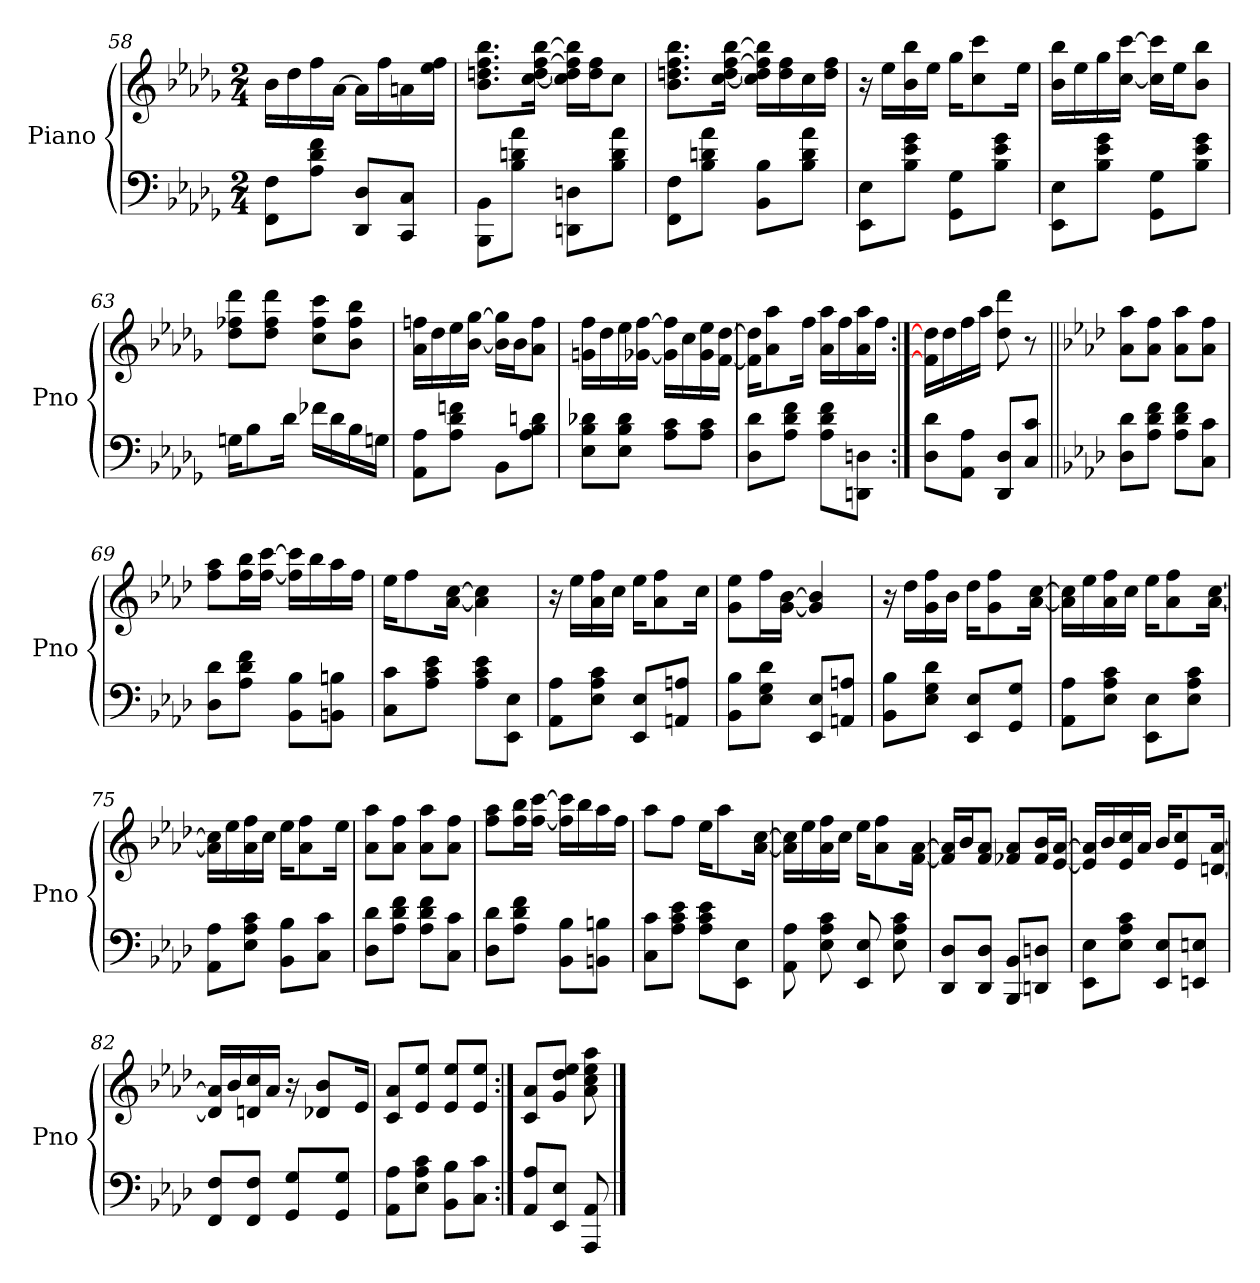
**kern	**kern
*part1	*part1
*staff2	*staff1
*I"Piano	*
*I'Pno	*
*clefF4	*clefG2
*k[b-e-a-d-g-]	*k[b-e-a-d-g-]
*M2/4	*M2/4
=58	=58
8FF 8FL	16b-LL
.	16dd-
8A- 8d- 8fJ	16ff
.	[16a-JJ
8DD- 8D-L	16a-LL]
.	16ff
8CC 8CJ	16an
.	16ee- 16ffJJ
=59	=59
8BBB- 8BB-L	8.b- 8.ddn 8.ff 8.bb-L
8B- 8dn 8a-J	.
.	[16cc [16dd [16ff [16bb-Jk
8DDn 8DnL	16cc] 16dd] 16ff] 16bb-]LL
.	16dd 16ffJ
8B- 8d 8a-J	8ccJ
=60	=60
8FF 8FL	8.b- 8.ddn 8.ff 8.bb-L
8B- 8dn 8a-J	.
.	[16cc [16dd [16ff [16bb-Jk
8BB- 8B-L	16cc] 16dd] 16ff] 16bb-]LL
.	16dd 16ff
8B- 8d 8a-J	16cc
.	16dd 16ffJJ
=61	=61
8EE- 8E-L	16r
.	16ee-LL
8B- 8e- 8g-J	16b- 16bb-
.	16ee-JJ
8GG- 8G-L	16gg-KL
.	8cc 8ccc
8B- 8e- 8g-J	.
.	16ee-Jk
=62	=62
8EE- 8E-L	16b- 16bb-LL
.	16ee-
8B- 8e- 8g-J	16gg-
.	[16cc [16cccJJ
8GG- 8G-L	16cc] 16ccc]LL
.	16ee-J
8B- 8e- 8g-J	8b- 8bb-J
=63	=63
16GnKL	8dd- 8ff-X 8ddd-L
8B-	.
.	8dd- 8ff- 8ddd-J
16d-Jk	.
16f-XLL	8cc 8ff- 8cccL
16d-	.
16B-	8b- 8ff- 8bb-J
16GnJJ	.
=64	=64
8AA- 8A-L	16a- 16ffnLL
.	16dd-
8A- 8d- 8fnJ	16ee-
.	[16b- [16gg-JJ
8BB-L	16b-] 16gg-]LL
.	16b-J
8A- 8B- 8dnJ	8a- 8ffJ
=65	=65
8E- 8B- 8d-XL	16gn 16ffLL
.	16dd-
8E- 8B- 8d-J	16ee-
.	[16g-X [16ffJJ
8A- 8cL	16g-] 16ff]LL
.	16cc
8A- 8cJ	16g- 16ee-
.	[16f [16dd-JJ
=66	=66
8D- 8d-L	16f] 16dd-]KL
.	8a- 8aa-
8A- 8d- 8fJ	.
.	16ffJk
8A- 8d- 8fL	16a- 16aa-LL
.	16ff
8DDn 8DnJ	16a- 16aa-
.	16ffJJ
=67:|!	=67:|!
8D- 8d-L	16f] 16dd-]LL
.	16dd-
8AA- 8A-J	16ff
.	16aa-JJ
8DD- 8D-L	8dd- 8ddd-
8C 8cJ	8r
=68||	=68||
*k[b-e-a-d-]	*k[b-e-a-d-]
8D- 8d-L	8a- 8aa-L
8A- 8d- 8fJ	8a- 8ffJ
8A- 8d- 8fL	8a- 8aa-L
8C 8cJ	8a- 8ffJ
=69	=69
8D- 8d-L	8ff 8aa-L
8A- 8d- 8fJ	16ff 16bb-L
.	[16ff [16cccJJ
8BB- 8B-L	16ff] 16ccc]LL
.	16bb-
8BBn 8BnJ	16aa-
.	16ffJJ
=70	=70
8C 8cL	16ee-KL
.	8ff
8A- 8c 8e-J	.
.	[16a- [16ccJk
8A- 8c 8e-L	4a-] 4cc]
8EE- 8E-J	.
=71	=71
8AA- 8A-L	16r
.	16ee-LL
8E- 8A- 8cJ	16a- 16ff
.	16ccJJ
8EE- 8E-L	16ee-KL
.	8a- 8ff
8AAn 8AnJ	.
.	16ccJk
=72	=72
8BB- 8B-L	8g 8ee-L
8E- 8G 8d-J	16ffL
.	[16g [16b-JJ
8EE- 8E-L	4g] 4b-]
8AAn 8AnJ	.
=73	=73
8BB- 8B-L	16r
.	16dd-LL
8E- 8G 8d-J	16g 16ff
.	16b-JJ
8EE- 8E-L	16dd-KL
.	8g 8ff
8GG 8GJ	.
.	[16a- [16ccJk
=74	=74
8AA- 8A-L	16a-] 16cc]LL
.	16ee-
8E- 8A- 8cJ	16a- 16ff
.	16ccJJ
8EE- 8E-L	16ee-KL
.	8a- 8ff
8E- 8A- 8cJ	.
.	[16a- [16ccJk
=75	=75
8AA- 8A-L	16a-] 16cc]LL
.	16ee-
8E- 8A- 8cJ	16a- 16ff
.	16ccJJ
8BB- 8B-L	16ee-KL
.	8a- 8ff
8C 8cJ	.
.	16ee-Jk
=76	=76
8D- 8d-L	8a- 8aa-L
8A- 8d- 8fJ	8a- 8ffJ
8A- 8d- 8fL	8a- 8aa-L
8C 8cJ	8a- 8ffJ
=77	=77
8D- 8d-L	8ff 8aa-L
8A- 8d- 8fJ	16ff 16bb-L
.	[16ff [16cccJJ
8BB- 8B-L	16ff] 16ccc]LL
.	16bb-
8BBn 8BnJ	16aa-
.	16ffJJ
=78	=78
8C 8cL	8aa-L
8A- 8c 8e-J	8ffJ
8A- 8c 8e-L	16ee-KL
.	8aa-
8EE- 8E-J	.
.	[16a- [16ccJk
=79	=79
8AA- 8A-	16a-] 16cc]LL
.	16ee-
8E- 8A- 8c	16a- 16ff
.	16ccJJ
8EE- 8E-	16ee-KL
.	8a- 8ff
8E- 8A- 8c	.
.	[16f [16a-Jk
=80	=80
8DD- 8D-L	16f] 16a-]LL
.	16b-J
8DD- 8D-J	8f 8a-J
8BBB- 8BB-L	8f-X 8a-L
8DDn 8DnJ	16f- 16b-L
.	[16e- [16a-JJ
=81	=81
8EE- 8E-L	16e-] 16a-]LL
.	16b-
8E- 8A- 8cJ	16e- 16cc
.	16a-JJ
8EE- 8E-L	16b-KL
.	8e- 8cc
8EEn 8EnJ	.
.	[16dn [16a-Jk
=82	=82
8FF 8FL	16dn] 16a-]LL
.	16b-
8FF 8FJ	16d 16cc
.	16a-JJ
8GG 8GL	16r
.	8d-X 8b-L
8GG 8GJ	.
.	16e-Jk
=83	=83
8AA- 8A-L	8c 8a-L
8E- 8A- 8cJ	8e- 8ee-J
8BB- 8B-L	8e- 8ee-L
8C 8cJ	8e- 8ee-J
=84:|!	=84:|!
8AA- 8A-L	8c 8a-L
8EE- 8E-J	8g 8dd- 8ee-J
8AAA- 8AA-	8a- 8cc 8ee- 8aa-
==	==
*-	*-
